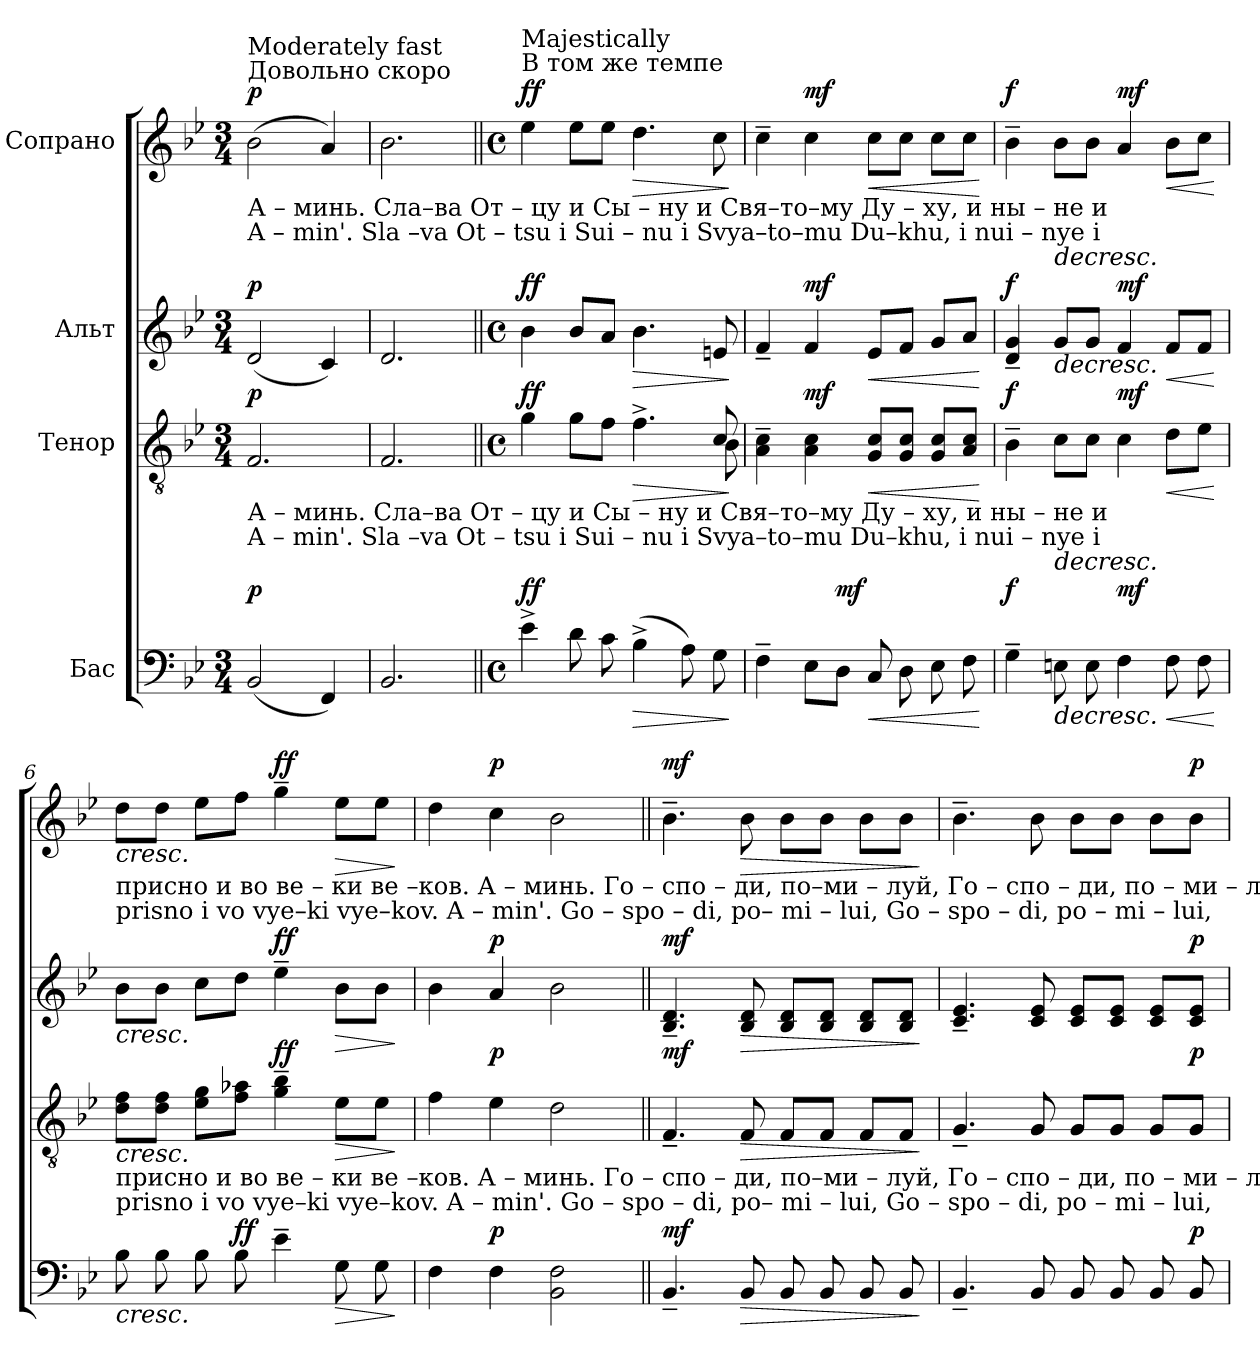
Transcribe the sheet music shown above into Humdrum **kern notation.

**kern	**dynam	**kern	**dynam	**kern	**dynam	**kern	**dynam
*part4	*part4	*part3	*part3	*part2	*part2	*part1	*part1
*staff4	*staff4	*staff3	*staff3	*staff2	*staff2	*staff1	*staff1
*I"Бас	*	*I"Тенор	*	*I"Альт	*	*I"Сопрано	*
*clefF4	*	*clefGv2	*	*clefG2	*	*clefG2	*
*k[b-e-]	*	*k[b-e-]	*	*k[b-e-]	*	*k[b-e-]	*
*M3/4	*	*M3/4	*	*M3/4	*	*M3/4	*
*MM120	*	*MM120	*	*MM120	*	*MM120	*
=1	=1	=1	=1	=1	=1	=1	=1
!	!	!	!	!	!	!LO:TX:a:t=Довольно скоро	!
!	!	!	!	!	!	!LO:TX:a:t=Moderately fast	!
!	!	!	!	!	!	!LO:TX:b:t=А       –       минь.               Сла–ва  От – цу          и         Сы – ну           и   Свя–то–му  Ду – ху,   и     ны – не    и	!
!	!	!	!	!	!	!LO:TX:b:t=A       –       min'.                  Sla –va   Ot – tsu         i          Sui – nu            i  Svya–to–mu  Du–khu,  i      nui – nye  i	!
!	!	!LO:TX:b:t=А       –       минь.               Сла–ва  От – цу          и         Сы – ну           и   Свя–то–му  Ду – ху,   и     ны – не    и	!	!	!	!	!
!	!	!LO:TX:b:t=A       –       min'.                  Sla –va   Ot – tsu         i          Sui – nu            i  Svya–to–mu  Du–khu,  i      nui – nye  i	!	!	!	!	!
!	!LO:DY:a	!	!LO:DY:a	!	!LO:DY:a	!	!LO:DY:a
(2BB-/	p	2.F/	p	(2d/	p	(2b-\	p
4FF/)	.	.	.	4c/)	.	4a/)	.
=2	=2	=2	=2	=2	=2	=2	=2
2.BB-/	.	2.F/	.	2.d/	.	2.b-\	.
=3||	=3||	=3||	=3||	=3||	=3||	=3||	=3||
*M4/4	*	*M4/4	*	*M4/4	*	*M4/4	*
*met(c)	*	*met(c)	*	*met(c)	*	*met(c)	*
*	*	*	*	*	*	*MM100	*
*	*	*^	*	*	*	*	*
!	!	!	!	!	!	!	!LO:TX:a:t=В том же темпе	!
!	!	!	!	!	!	!	!LO:TX:a:t=Majestically	!
!	!LO:DY:a	!	!	!LO:DY:a	!	!LO:DY:a	!	!LO:DY:a
4e-^\	ff	4g\	4ryy	ff	4b-\	ff	4ee-\	ff
8d\	.	8g\L	4ryy	.	8b-/L	.	8ee-\L	.
8c\	.	8f\J	.	.	8a/J	.	8ee-\J	.
!	!LO:HP:b	!	!	!LO:HP:b	!	!LO:HP:b	!	!LO:HP:b
(4B-^\	>	4.f^\	4ryy	>	4.b-\	>	4.dd\	>
8A\)	.	.	8ryy	.	.	.	.	.
8G\	.	8c/	8B-\	.	8en/	.	8cc\	.
*	*	*v	*v	*	*	*	*	*
.	]	.	]	.	]	.	]
=4	=4	=4	=4	=4	=4	=4	=4
4F~\	.	4A\~ 4c\~	.	4f~/	.	4cc~\	.
!	!	!	!LO:DY:a	!	!LO:DY:a	!	!LO:DY:a
8E-\L	.	4A\ 4c\	mf	4f/	mf	4cc\	mf
!	!LO:DY:a	!	!	!	!	!	!
8D\J	mf	.	.	.	.	.	.
!	!LO:HP:b	!	!LO:HP:b	!	!LO:HP:b	!	!LO:HP:b
8C/	<	8G/ 8c/L	<	8e-/L	<	8cc\L	<
8D\	.	8G/ 8c/J	.	8f/J	.	8cc\J	.
8E-\	.	8G/ 8c/L	.	8g/L	.	8cc\L	.
8F\	.	8A/ 8c/J	.	8a/J	.	8cc\J	.
.	[	.	[	.	[	.	[
=5	=5	=5	=5	=5	=5	=5	=5
!	!LO:DY:a	!	!LO:DY:a	!	!LO:DY:a	!	!LO:DY:a
4G~\	f	4B-~\	f	4d/~ 4g/~	f	4b-~\	f
!	!LO:HP:b	!	!LO:HP:b	!	!LO:HP:b	!	!LO:HP:b
8En\	>	8c\L	>	8g/L	>	8b-\L	>
8E\	.	8c\J	.	8g/J	.	8b-\J	.
!	!LO:DY:a	!	!LO:DY:a	!	!LO:DY:a	!	!LO:DY:a
4F\	mf	4c\	mf	4f/	mf	4a/	mf
!	!LO:HP:b	!	!LO:HP:b	!	!LO:HP:b	!	!LO:HP:b
8F\	<	8d\L	<	8f/L	<	8b-\L	<
8F\	.	8e-\J	.	8f/J	.	8cc\J	.
.	] [	.	] [	.	] [	.	] [
!!LO:LB:g=z
=6	=6	=6	=6	=6	=6	=6	=6
!	!	!	!	!	!	!LO:TX:b:t=присно  и    во  ве – ки   ве –ков.  А – минь.     Го      –     спо – ди,  по–ми – луй,     Го      –    спо – ди,  по – ми – луй,	!
!	!	!	!	!	!	!LO:TX:b:t=prisno    i     vo   vye–ki  vye–kov.  A – min'.       Go     –      spo – di,   po– mi – lui,       Go     –     spo – di,   po – mi –  lui,	!
!	!	!LO:TX:b:t=присно  и    во  ве – ки   ве –ков.  А – минь.     Го      –     спо – ди,  по–ми – луй,     Го      –    спо – ди,  по – ми – луй,	!	!	!	!	!
!	!	!LO:TX:b:t=prisno    i     vo   vye–ki  vye–kov.  A – min'.       Go     –      spo – di,   po– mi – lui,       Go     –     spo – di,   po – mi –  lui,	!	!	!	!	!
!	!LO:HP:b	!	!LO:HP:b	!	!LO:HP:b	!	!LO:HP:b
8B-\	<	8d\ 8f\L	<	8b-\L	<	8dd\L	<
8B-\	.	8d\ 8f\J	.	8b-\J	.	8dd\J	.
8B-\	.	8e-\ 8g\L	.	8cc\L	.	8ee-\L	.
!	!LO:DY:a	!	!	!	!	!	!
8B-\	ff	8f\ 8a-X\J	.	8dd\J	.	8ff\J	.
!	!	!	!LO:DY:a	!	!LO:DY:a	!	!LO:DY:a
4e-~\	.	4g\~ 4b-\~	ff	4ee-~\	ff	4gg~\	ff
!	!LO:HP:b	!	!LO:HP:b	!	!LO:HP:b	!	!LO:HP:b
8G\	>	8e-\L	>	8b-\L	>	8ee-\L	>
8G\	.	8e-\J	.	8b-\J	.	8ee-\J	.
.	[ ]	.	[ ]	.	[ ]	.	[ ]
=7	=7	=7	=7	=7	=7	=7	=7
4F\	.	4f\	.	4b-\	.	4dd\	.
!	!LO:DY:a	!	!LO:DY:a	!	!LO:DY:a	!	!LO:DY:a
4F\	p	4e-\	p	4a/	p	4cc\	p
2BB-\ 2F\	.	2d\	.	2b-\	.	2b-\	.
=8||	=8||	=8||	=8||	=8||	=8||	=8||	=8||
!	!LO:DY:a	!	!LO:DY:a	!	!LO:DY:a	!	!LO:DY:a
4.BB-~/	mf	4.F~/	mf	4.B-/~ 4.d/~	mf	4.b-~\	mf
!	!LO:HP:b	!	!LO:HP:b	!	!LO:HP:b	!	!LO:HP:b
8BB-/	>	8F/	>	8B-/ 8d/	>	8b-\	>
8BB-/	.	8F/L	.	8B-/ 8d/L	.	8b-\L	.
8BB-/	.	8F/J	.	8B-/ 8d/J	.	8b-\J	.
8BB-/	.	8F/L	.	8B-/ 8d/L	.	8b-\L	.
8BB-/	.	8F/J	.	8B-/ 8d/J	.	8b-\J	.
.	]	.	]	.	]	.	]
=9	=9	=9	=9	=9	=9	=9	=9
4.BB-~/	.	4.G~/	.	4.c/~ 4.e-/~	.	4.b-~\	.
8BB-/	.	8G/	.	8c/ 8e-/	.	8b-\	.
8BB-/	.	8G/L	.	8c/ 8e-/L	.	8b-\L	.
8BB-/	.	8G/J	.	8c/ 8e-/J	.	8b-\J	.
8BB-/	.	8G/L	.	8c/ 8e-/L	.	8b-\L	.
!	!LO:DY:a	!	!LO:DY:a	!	!LO:DY:a	!	!LO:DY:a
8BB-/	p	8G/J	p	8c/ 8e-/J	p	8b-\J	p
=	=	=	=	=	=	=	=
*-	*-	*-	*-	*-	*-	*-	*-
